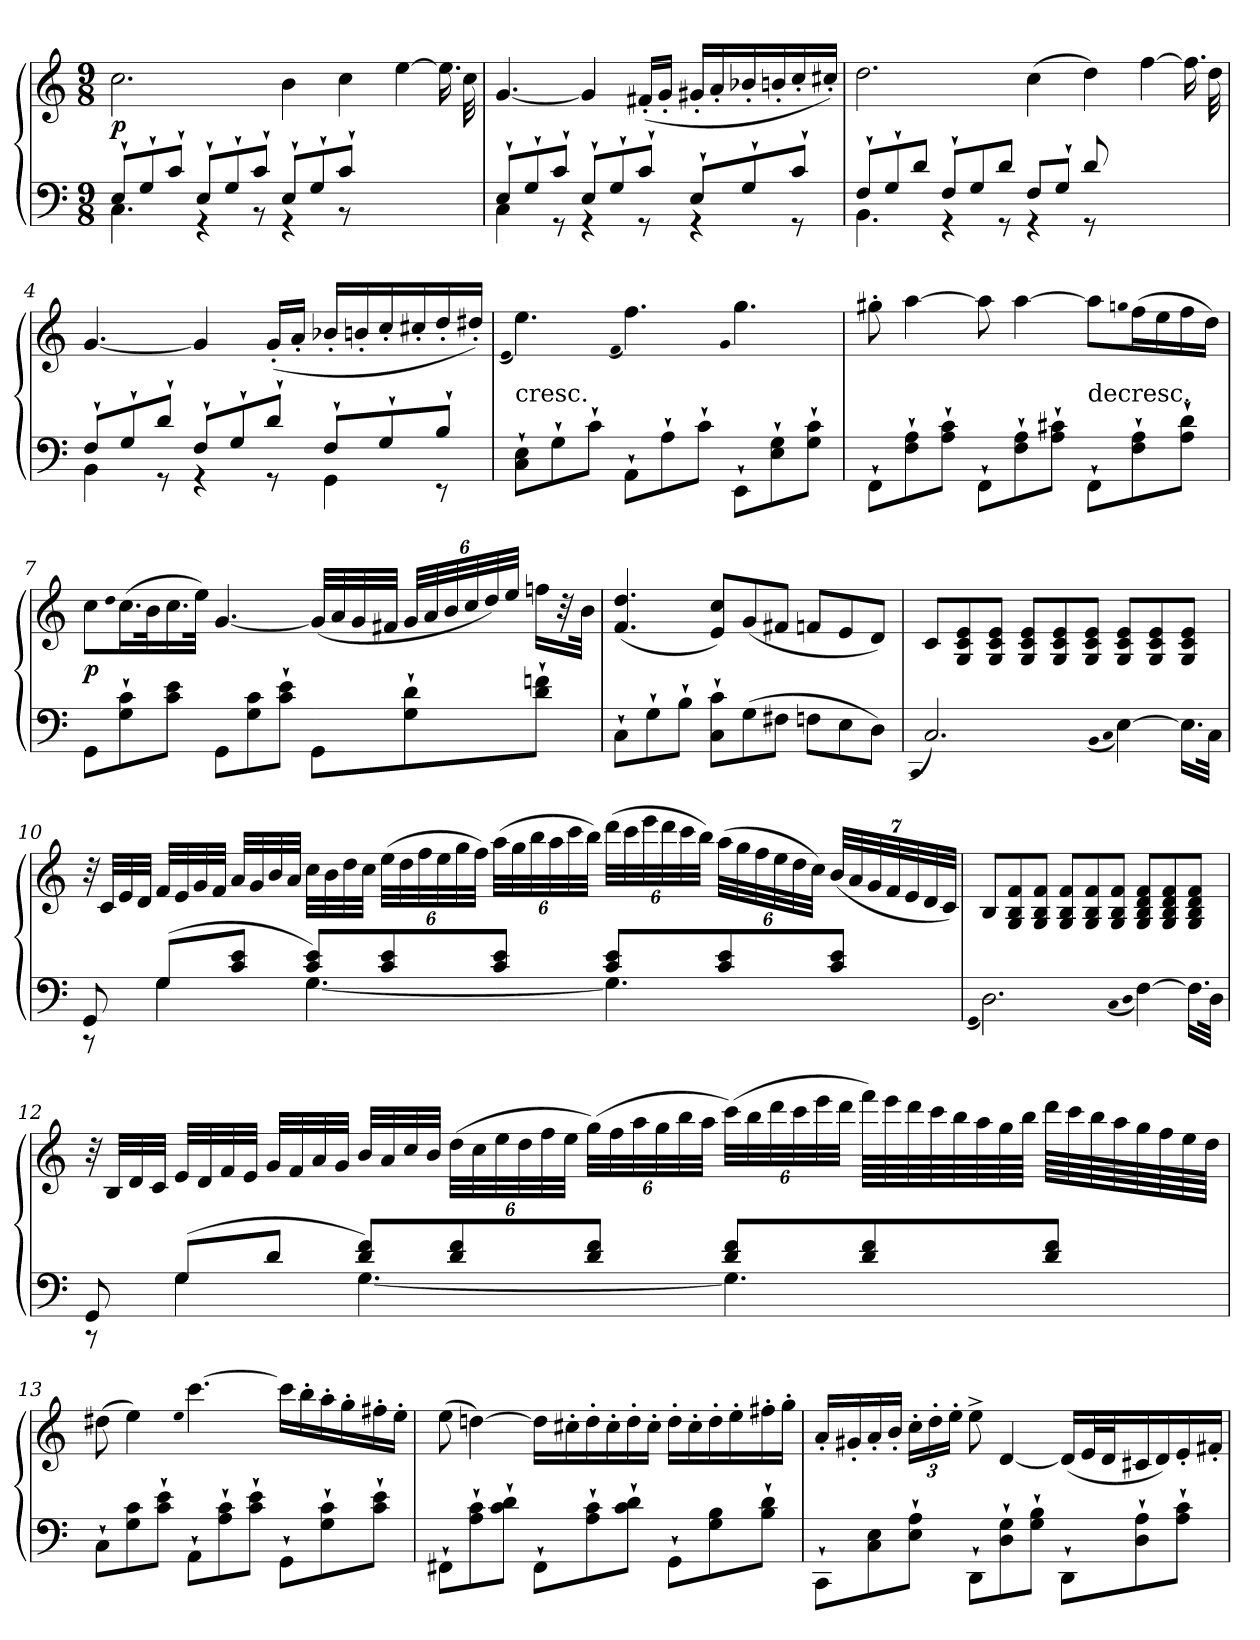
**kern	**kern	**dynam
*part1	*part1	*part1
*staff2	*staff1	*staff1/2
*clefF4	*clefG2	*
*k[]	*k[]	*
*C:	*C:	*
*M9/8	*M9/8	*
*MM63	*MM63	*
=1	=1	=1
*^	*	*
8E`/L	4.C\	2.cc\	p
8G`/	.	.	.
8c`/J	.	.	.
8E`/L	4r	.	.
8G`/	.	.	.
8c`/J	8r	.	.
8E`/L	4r	4b	.
8G`/	.	.	.
8c`/J	8r	4cc	.
2ryy	2ryy	.	.
.	.	[4ee\	.
.	.	16.ee\LL]	.
.	.	32cc\LLL	.
=2	=2	=2	=2
8E`/L	4C\	[4.g/	.
8G`/	.	.	.
8c`/J	8r	.	.
8E`/L	4r	4g/]	.
8G`/	.	.	.
8c`/J	8r	(16f#X'/LL	.
.	.	16g'/JJ	.
8E`/L	4r	16g#X'/LL	.
.	.	16a'/	.
8G`/	.	16b-X'/	.
.	.	16bn'/	.
8c`/J	8r	16cc'/	.
.	.	16cc#X'/JJ)	.
=3	=3	=3	=3
8F`/L	4.BB\	2.dd\	.
8G`/	.	.	.
8d/J	.	.	.
8F`/L	4r	.	.
8G/	.	.	.
8d/J	8r	.	.
8F/L	4r	(4cc	.
8G`/J	.	.	.
8d/	8r	4dd)	.
2ryy	2ryy	.	.
.	.	[4ff\	.
.	.	16.ff\LL]	.
.	.	32dd\LLL	.
=4	=4	=4	=4
8F`/L	4BB\	[4.g/	.
8G`/	.	.	.
8d`/J	8r	.	.
8F`/L	4r	4g/]	.
8G`/	.	.	.
8d`/J	8r	(16g'/LL	.
.	.	16a'/JJ	.
8F`/L	4GG\	16b-X'/LL	.
.	.	16bn'/	.
8G`/	.	16cc'/	.
.	.	16cc#X'/	.
8B`/J	8r	16dd'/	.
.	.	16dd#X'/JJ)	.
*v	*v	*	*
=5	=5	=5
.	(qe	.
!	!LO:TX:c:t=cresc.	!
8C`\ 8E`\L	4.ee\)	.
8G`\	.	.
8c`\J	.	.
.	(qf	.
8AA`\L	4.ff\)	.
8A`\	.	.
8c`\J	.	.
.	qg	.
8EE`\L	4.gg\	.
8E`\ 8G`\	.	.
8G`\ 8c`\J	.	.
=6	=6	=6
8FF`\L	8gg#X'\	.
8F`\ 8A`\	[4aa\	.
8A`\ 8c`\J	.	.
8FF`\L	8aa\]	.
8F`\ 8A`\	[4aa\	.
8A`\ 8c#X`\J	.	.
!	!LO:TX:c:t=decresc.	!
8FF`\L	8aa\L]	.
.	qggn	.
8F`\ 8A`\	(16ff\L	.
.	16ee\	.
8A`\ 8d`\J	16ff\	.
.	16dd\JJ)	.
=7	=7	=7
8GG\L	8cc\L	p
.	qdd	.
8G`\ 8c`\	(16.cc\L	.
.	32b\K	.
8c\ 8e\J	16.cc\	.
.	32ee\JJk)	.
8GG\L	[4.g/	.
8G\ 8c\	.	.
8c`\ 8e`\J	.	.
8GG\L	(32g/LLL]	.
.	32a/	.
.	32g/	.
.	32f#X/JJJ	.
8G`\ 8d`\	48g/LLL	.
.	48a/	.
.	48b/	.
.	48cc/	.
.	48dd/)	.
.	48ee/JJJ	.
8d`\ 8fn`\J	16ffn\LL	.
.	32r	.
.	32b\JJk	.
=8	=8	=8
8C`\L	(4.f/ 4.dd/	.
8G`\	.	.
8B`\J	.	.
8C`\ 8c`\L	8e/ 8cc/L)	.
(8G\	(8g/	.
8F#X\J	8f#X/J	.
8Fn\L	8fn/L	.
8E\	8e/	.
8D\J)	8d/J)	.
=9	=9	=9
(qCC	.	.
2.C/)	8c/L	.
.	8G/ 8c/ 8e/	.
.	8G/ 8c/ 8e/J	.
.	8G/ 8c/ 8e/L	.
.	8G/ 8c/ 8e/	.
.	8G/ 8c/ 8e/J	.
(qBB	.	.
qC	.	.
[4E\)	8G/ 8c/ 8e/L	.
.	8G/ 8c/ 8e/	.
16.E\LL]	8G/ 8c/ 8e/J	.
32C\JJk	.	.
=10	=10	=10
*^	*	*
8GG/	8r	32r	.
.	.	32c/LLL	.
.	.	32e/	.
.	.	32d/JJJ	.
(8G/L	4G\	32f/LLL	.
.	.	32e/	.
.	.	32g/	.
.	.	32f/JJJ	.
8c/ 8e/J	.	32a/LLL	.
.	.	32g/	.
.	.	32b/	.
.	.	32a/JJJ	.
8c/ 8e/L	[4.G\)	32cc\LLL	.
.	.	32b\	.
.	.	32dd\	.
.	.	32cc\JJJ	.
8c/ 8e/	.	(48ee\LLL	.
.	.	48dd\	.
.	.	48ff\	.
.	.	48ee\	.
.	.	48gg\	.
.	.	48ff\JJJ)	.
8c/ 8e/J	.	(48aa\LLL	.
.	.	48gg\	.
.	.	48bb\	.
.	.	48aa\	.
.	.	48ccc\	.
.	.	48bb\JJJ)	.
8c/ 8e/L	4.G\]	(48ddd\LLL	.
.	.	48ccc\	.
.	.	48eee\	.
.	.	48ddd\	.
.	.	48ccc\	.
.	.	48bb\JJJ)	.
8c/ 8e/	.	(48aa\LLL	.
.	.	48gg\	.
.	.	48ff\	.
.	.	48ee\	.
.	.	48dd\	.
.	.	48cc\JJJ)	.
8c/ 8e/J	.	(56b/LLL	.
.	.	56a/	.
.	.	56g/	.
.	.	56f/	.
.	.	56e/	.
.	.	56d/	.
.	.	56c/JJJ)	.
*v	*v	*	*
=11	=11	=11
(qGG	.	.
2.D\)	8B/L	.
.	8G/ 8B/ 8f/	.
.	8G/ 8B/ 8f/J	.
.	8G/ 8B/ 8f/L	.
.	8G/ 8B/ 8f/	.
.	8G/ 8B/ 8f/J	.
(qC	.	.
qD	.	.
[4F\)	8G/ 8B/ 8d/ 8f/L	.
.	8G/ 8B/ 8d/ 8f/	.
16.F\LL]	8G/ 8B/ 8d/ 8f/J	.
32D\JJk	.	.
=12	=12	=12
*^	*	*
8GG/	8r	32r	.
.	.	32B/LLL	.
.	.	32d/	.
.	.	32c/JJJ	.
(8G/L	4G\	32e/LLL	.
.	.	32d/	.
.	.	32f/	.
.	.	32e/JJJ	.
8d/J	.	32g/LLL	.
.	.	32f/	.
.	.	32a/	.
.	.	32g/JJJ	.
8d/ 8f/L	[4.G\)	32b/LLL	.
.	.	32a/	.
.	.	32cc/	.
.	.	32b/JJJ	.
8d/ 8f/	.	(48dd\LLL	.
.	.	48cc\	.
.	.	48ee\	.
.	.	48dd\	.
.	.	48ff\	.
.	.	48ee\JJJ	.
8d/ 8f/J	.	(48gg\LLL)	.
.	.	48ff\	.
.	.	48aa\	.
.	.	48gg\	.
.	.	48bb\	.
.	.	48aa\JJJ	.
8d/ 8f/L	4.G\]	(48ccc\LLL)	.
.	.	48bb\	.
.	.	48ddd\	.
.	.	48ccc\	.
.	.	48eee\	.
.	.	48ddd\JJJ	.
8d/ 8f/	.	64fff\LLLL)	.
.	.	64eee\	.
.	.	64ddd\	.
.	.	64ccc\	.
.	.	64bb\	.
.	.	64aa\	.
.	.	64gg\	.
.	.	64bb\JJJJ	.
8d/ 8f/J	.	64ddd\LLLL	.
.	.	64ccc\	.
.	.	64bb\	.
.	.	64aa\	.
.	.	64gg\	.
.	.	64ff\	.
.	.	64ee\	.
.	.	64dd\JJJJ	.
*v	*v	*	*
=13	=13	=13
8C`\L	(8dd#X\	.
8G\ 8c\	4ee\)	.
8c`\ 8e`\J	.	.
.	qee	.
8AA`\L	[4.ccc\	.
8A`\ 8c`\	.	.
8c`\ 8e`\J	.	.
8GG`\L	16ccc\LL]	.
.	16bb'\	.
8G`\ 8c`\	16aa'\	.
.	16gg'\	.
8c`\ 8e`\J	16ff#X'\	.
.	16ee'\JJ	.
=14	=14	=14
8FF#X`\L	(8ee\	.
8A`\ 8c`\	[4ddn\)	.
8c`\ 8d`\J	.	.
8FF#`\L	16dd\LL]	.
.	16cc#X'\	.
8A`\ 8c`\	16dd'\	.
.	16cc#'\	.
8c`\ 8d`\J	16dd'\	.
.	16cc#'\JJ	.
8GG`\L	16dd'\LL	.
.	16cc#'\	.
8G\ 8B\	16dd'\	.
.	16ee'\	.
8B`\ 8d`\J	16ff#X'\	.
.	16gg'\JJ	.
=15	=15	=15
8CC`\L	16a'/LL	.
.	16g#X'/	.
8C\ 8E\	16a'/	.
.	16b'/JJ	.
8E`\ 8A`\J	24cc'\LL	.
.	24dd'\	.
.	24ee'\JJ	.
8DD`\L	8ee^\	.
8D`\ 8G`\	[4d/	.
8G`\ 8B`\J	.	.
8DD`\L	(16d/LL]	.
.	32e/L	.
.	32d/J	.
8D`\ 8A`\	16c#X/	.
.	16d/)	.
8A`\ 8c`\J	16e'/	.
.	16f#X'/JJ	.
=	=	=
*-	*-	*-
